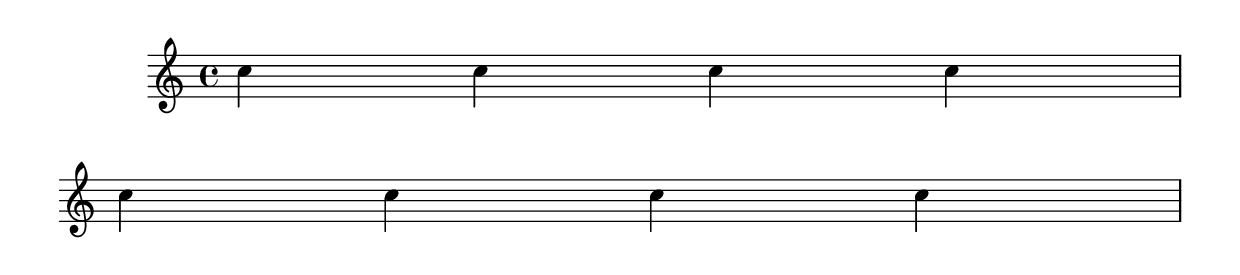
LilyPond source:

%% Do not edit this file; it is automatically
%% generated from LSR http://lsr.dsi.unimi.it
%% This file is in the public domain.
\version "2.13.4"

\header {
  lsrtags = "rhythms, contexts-and-engravers"

%% Translation of GIT committish: b2d4318d6c53df8469dfa4da09b27c15a374d0ca
  texidoces = "

Se pueden eliminar completamente los números de compás quitando el
grabador @code{Bar_number_engraver} del contexto de @code{Score}.

"

  doctitlees = "Suprimir los números de compás de toda la partitura"



%% Translation of GIT committish: d96023d8792c8af202c7cb8508010c0d3648899d
  texidocde = "
Taktnummern können vollkommen aus den Noten entfernt werden, indem
man den @code{Bar_number_engraver} aus dem @code{Score}-Kontext
entfernt.

"
  doctitlede = "Entfernung von Taktnummern in einer Partitur"



%% Translation of GIT committish: 21c8461ea87cd670a35a40b91d3ef20de03a0409
  texidocfr = "
Désactiver le graveur concerné --- @code{Bar_number_engraver} ---
donnera une partition  --- contexte @code{Score} --- sans numéros de
mesure.

"
  doctitlefr = "Supprimer les numéros de mesure d'une partition"


  texidoc = "
Bar numbers can be removed entirely by removing the
@code{Bar_number_engraver} from the @code{Score} context.

"
  doctitle = "Removing bar numbers from a score"
} % begin verbatim

\layout {
  \context {
    \Score
    \remove "Bar_number_engraver"
  }
}

\relative c'' {
  c4 c c c \break
  c4 c c c
}

